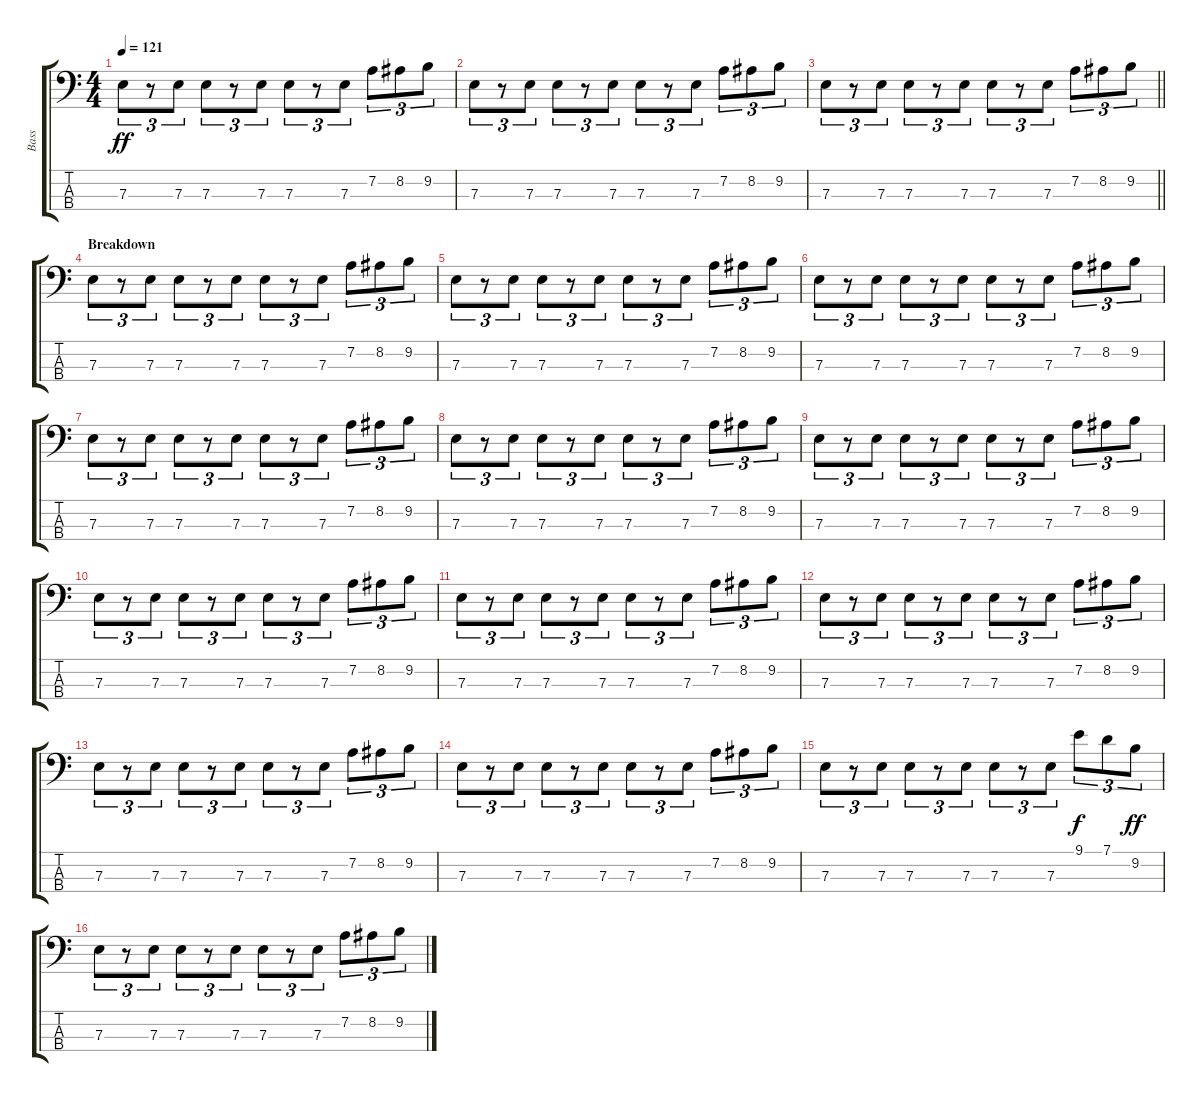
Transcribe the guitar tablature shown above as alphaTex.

\track ("Bass" "Bass") {instrument electricbassfinger}
\staff {score tabs}
\tuning (G2 D2 A1 E1) {hide}
\ts (4 4)
\tempo 121
\clef f4
\ks c
7.3.8{tu (3 2) dy ff} r.8{tu (3 2)} 7.3.8{tu (3 2)} 7.3.8{tu (3 2)} r.8{tu (3 2)} 7.3.8{tu (3 2)} 7.3.8{tu (3 2)} r.8{tu (3 2)} 7.3.8{tu (3 2)} 7.2.8{tu (3 2)} 8.2.8{tu (3 2)} 9.2.8{tu (3 2)} |
7.3.8{tu (3 2)} r.8{tu (3 2)} 7.3.8{tu (3 2)} 7.3.8{tu (3 2)} r.8{tu (3 2)} 7.3.8{tu (3 2)} 7.3.8{tu (3 2)} r.8{tu (3 2)} 7.3.8{tu (3 2)} 7.2.8{tu (3 2)} 8.2.8{tu (3 2)} 9.2.8{tu (3 2)} |
\barLineRight lightlight
7.3.8{tu (3 2)} r.8{tu (3 2)} 7.3.8{tu (3 2)} 7.3.8{tu (3 2)} r.8{tu (3 2)} 7.3.8{tu (3 2)} 7.3.8{tu (3 2)} r.8{tu (3 2)} 7.3.8{tu (3 2)} 7.2.8{tu (3 2)} 8.2.8{tu (3 2)} 9.2.8{tu (3 2)} |
\section ("" "Breakdown")
7.3.8{tu (3 2)} r.8{tu (3 2)} 7.3.8{tu (3 2)} 7.3.8{tu (3 2)} r.8{tu (3 2)} 7.3.8{tu (3 2)} 7.3.8{tu (3 2)} r.8{tu (3 2)} 7.3.8{tu (3 2)} 7.2.8{tu (3 2)} 8.2.8{tu (3 2)} 9.2.8{tu (3 2)} |
7.3.8{tu (3 2)} r.8{tu (3 2)} 7.3.8{tu (3 2)} 7.3.8{tu (3 2)} r.8{tu (3 2)} 7.3.8{tu (3 2)} 7.3.8{tu (3 2)} r.8{tu (3 2)} 7.3.8{tu (3 2)} 7.2.8{tu (3 2)} 8.2.8{tu (3 2)} 9.2.8{tu (3 2)} |
7.3.8{tu (3 2)} r.8{tu (3 2)} 7.3.8{tu (3 2)} 7.3.8{tu (3 2)} r.8{tu (3 2)} 7.3.8{tu (3 2)} 7.3.8{tu (3 2)} r.8{tu (3 2)} 7.3.8{tu (3 2)} 7.2.8{tu (3 2)} 8.2.8{tu (3 2)} 9.2.8{tu (3 2)} |
7.3.8{tu (3 2)} r.8{tu (3 2)} 7.3.8{tu (3 2)} 7.3.8{tu (3 2)} r.8{tu (3 2)} 7.3.8{tu (3 2)} 7.3.8{tu (3 2)} r.8{tu (3 2)} 7.3.8{tu (3 2)} 7.2.8{tu (3 2)} 8.2.8{tu (3 2)} 9.2.8{tu (3 2)} |
7.3.8{tu (3 2)} r.8{tu (3 2)} 7.3.8{tu (3 2)} 7.3.8{tu (3 2)} r.8{tu (3 2)} 7.3.8{tu (3 2)} 7.3.8{tu (3 2)} r.8{tu (3 2)} 7.3.8{tu (3 2)} 7.2.8{tu (3 2)} 8.2.8{tu (3 2)} 9.2.8{tu (3 2)} |
7.3.8{tu (3 2)} r.8{tu (3 2)} 7.3.8{tu (3 2)} 7.3.8{tu (3 2)} r.8{tu (3 2)} 7.3.8{tu (3 2)} 7.3.8{tu (3 2)} r.8{tu (3 2)} 7.3.8{tu (3 2)} 7.2.8{tu (3 2)} 8.2.8{tu (3 2)} 9.2.8{tu (3 2)} |
7.3.8{tu (3 2)} r.8{tu (3 2)} 7.3.8{tu (3 2)} 7.3.8{tu (3 2)} r.8{tu (3 2)} 7.3.8{tu (3 2)} 7.3.8{tu (3 2)} r.8{tu (3 2)} 7.3.8{tu (3 2)} 7.2.8{tu (3 2)} 8.2.8{tu (3 2)} 9.2.8{tu (3 2)} |
7.3.8{tu (3 2)} r.8{tu (3 2)} 7.3.8{tu (3 2)} 7.3.8{tu (3 2)} r.8{tu (3 2)} 7.3.8{tu (3 2)} 7.3.8{tu (3 2)} r.8{tu (3 2)} 7.3.8{tu (3 2)} 7.2.8{tu (3 2)} 8.2.8{tu (3 2)} 9.2.8{tu (3 2)} |
7.3.8{tu (3 2)} r.8{tu (3 2)} 7.3.8{tu (3 2)} 7.3.8{tu (3 2)} r.8{tu (3 2)} 7.3.8{tu (3 2)} 7.3.8{tu (3 2)} r.8{tu (3 2)} 7.3.8{tu (3 2)} 7.2.8{tu (3 2)} 8.2.8{tu (3 2)} 9.2.8{tu (3 2)} |
7.3.8{tu (3 2)} r.8{tu (3 2)} 7.3.8{tu (3 2)} 7.3.8{tu (3 2)} r.8{tu (3 2)} 7.3.8{tu (3 2)} 7.3.8{tu (3 2)} r.8{tu (3 2)} 7.3.8{tu (3 2)} 7.2.8{tu (3 2)} 8.2.8{tu (3 2)} 9.2.8{tu (3 2)} |
7.3.8{tu (3 2)} r.8{tu (3 2)} 7.3.8{tu (3 2)} 7.3.8{tu (3 2)} r.8{tu (3 2)} 7.3.8{tu (3 2)} 7.3.8{tu (3 2)} r.8{tu (3 2)} 7.3.8{tu (3 2)} 7.2.8{tu (3 2)} 8.2.8{tu (3 2)} 9.2.8{tu (3 2)} |
7.3.8{tu (3 2)} r.8{tu (3 2)} 7.3.8{tu (3 2)} 7.3.8{tu (3 2)} r.8{tu (3 2)} 7.3.8{tu (3 2)} 7.3.8{tu (3 2)} r.8{tu (3 2)} 7.3.8{tu (3 2)} 9.1.8{tu (3 2) dy f} 7.1.8{tu (3 2)} 9.2.8{tu (3 2) dy ff} |
7.3.8{tu (3 2)} r.8{tu (3 2)} 7.3.8{tu (3 2)} 7.3.8{tu (3 2)} r.8{tu (3 2)} 7.3.8{tu (3 2)} 7.3.8{tu (3 2)} r.8{tu (3 2)} 7.3.8{tu (3 2)} 7.2.8{tu (3 2)} 8.2.8{tu (3 2)} 9.2.8{tu (3 2)}
